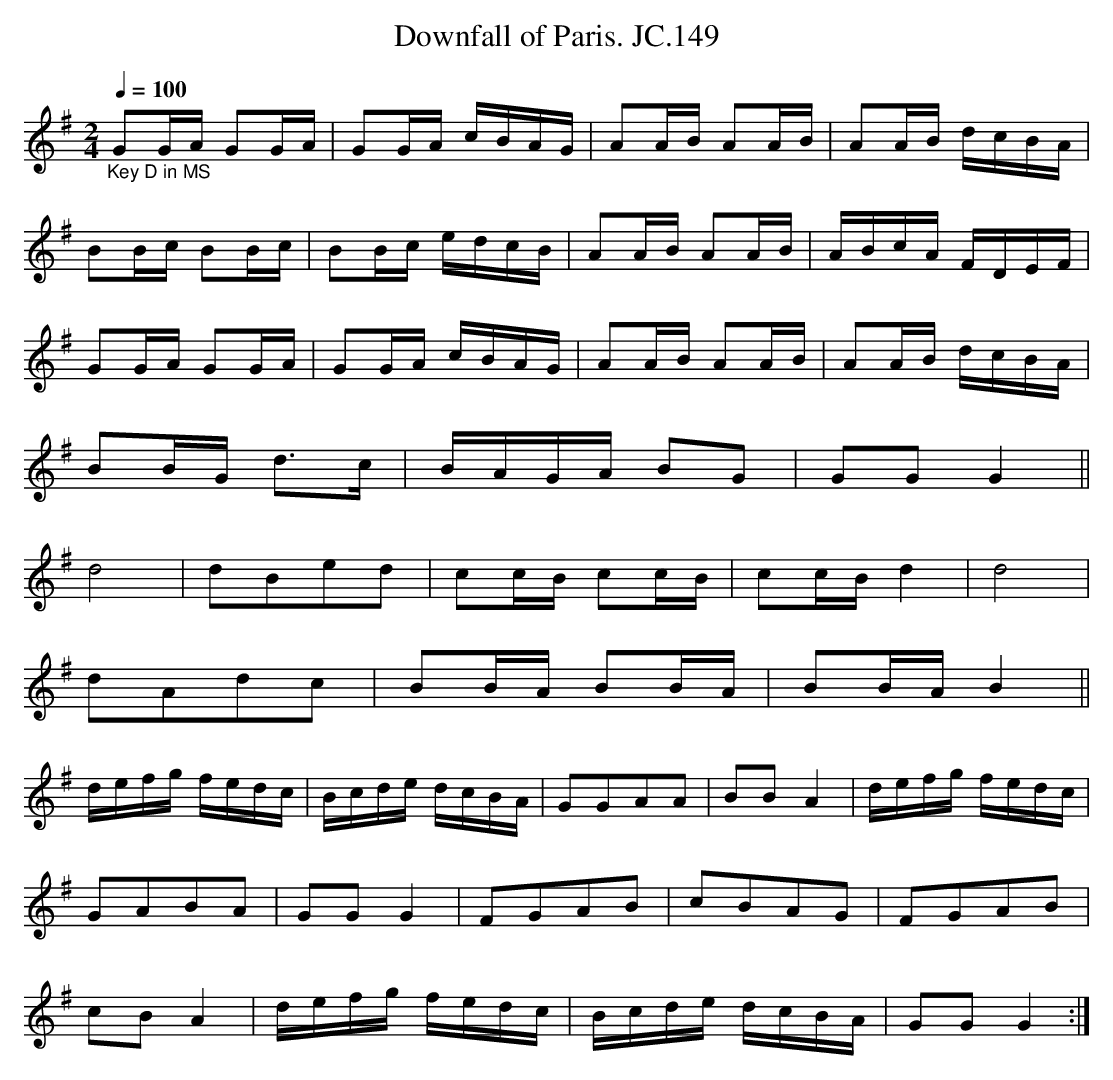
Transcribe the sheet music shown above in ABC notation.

X:1
T:Downfall of Paris. JC.149
M:2/4
L:1/16
Q:1/4=100
K:G
"_Key D in MS"G2GA G2GA|\\
G2GA cBAG|A2AB A2AB|A2AB dcBA|
B2Bc B2Bc|B2Bc edcB|A2AB A2AB|ABcA FDEF|
G2GA G2GA|G2GA cBAG|A2AB A2AB|A2AB dcBA|
B2BG d3c|BAGA B2G2|G2G2 G4||
d8|d2B2e2d2|c2cB c2cB|c2cB d4|d8|
d2A2d2c2|B2BA B2BA|B2BA B4||
defg fedc|Bcde dcBA|G2G2A2A2|B2B2A4|defg fedc|
G2A2B2A2|G2G2G4|F2G2A2B2|c2B2A2G2|F2G2A2B2|
c2B2A4|defg fedc|Bcde dcBA|G2G2G4:|
